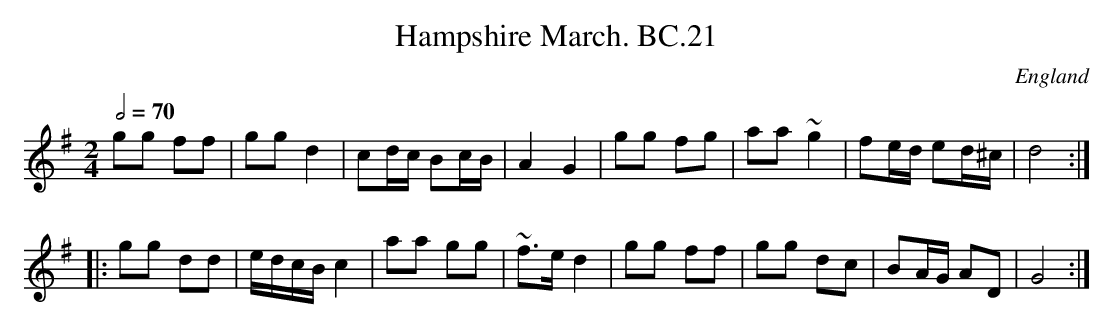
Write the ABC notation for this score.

X:1
T:Hampshire March. BC.21
L:1/8
M:2/4
O:England
Q:1/2=70
K:G
gg ff|gg d2|cd/c/ Bc/B/|A2 G2|\
gg fg|aa ~g2|fe/d/ ed/^c/|d4:|!
|:gg dd|e/d/c/B/ c2|aa gg|~ f>e d2|\
gg ff|gg dc|BA/G/ AD|G4:|
